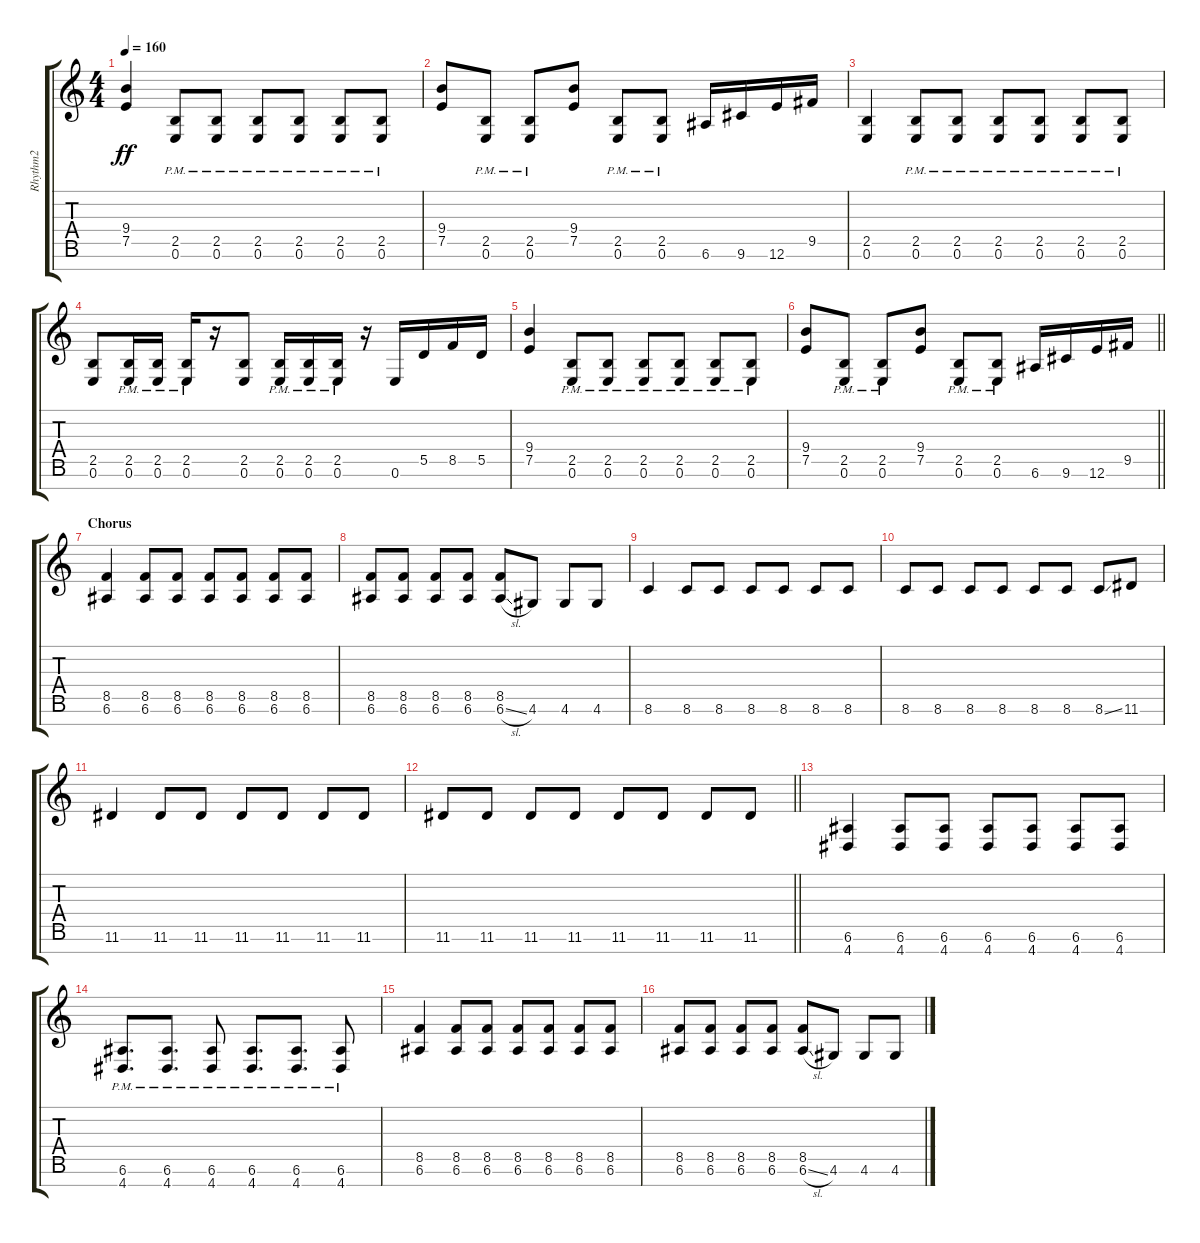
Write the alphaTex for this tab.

\track ("Rhythm2" "Rhythm2") {instrument overdrivenguitar}
\staff {score tabs}
\tuning (E4 B3 G3 D3 A2 E2 B1) {hide}
\ts (4 4)
\tempo 160
\clef g2
\ks c
(9.4 7.5).4{dy ff} (2.5{pm} 0.6{pm}).8 (2.5{pm} 0.6{pm}).8 (2.5{pm} 0.6{pm}).8 (2.5{pm} 0.6{pm}).8 (2.5{pm} 0.6{pm}).8 (2.5{pm} 0.6{pm}).8 |
(9.4 7.5).8 (2.5{pm} 0.6{pm}).8 (2.5{pm} 0.6{pm}).8 (9.4 7.5).8 (2.5{pm} 0.6{pm}).8 (2.5{pm} 0.6{pm}).8 6.6.16 9.6.16 12.6.16 9.5.16 |
(2.5 0.6).4 (2.5{pm} 0.6{pm}).8 (2.5{pm} 0.6{pm}).8 (2.5{pm} 0.6{pm}).8 (2.5{pm} 0.6{pm}).8 (2.5{pm} 0.6{pm}).8 (2.5{pm} 0.6{pm}).8 |
(2.5 0.6).8 (2.5{pm} 0.6{pm}).16 (2.5{pm} 0.6{pm}).16 (2.5{pm} 0.6{pm}).16 r.16 (2.5 0.6).8 (2.5{pm} 0.6{pm}).16 (2.5{pm} 0.6{pm}).16 (2.5{pm} 0.6{pm}).16 r.16 0.6.16 5.5.16 8.5.16 5.5.16 |
(9.4 7.5).4 (2.5{pm} 0.6{pm}).8 (2.5{pm} 0.6{pm}).8 (2.5{pm} 0.6{pm}).8 (2.5{pm} 0.6{pm}).8 (2.5{pm} 0.6{pm}).8 (2.5{pm} 0.6{pm}).8 |
\barLineRight lightlight
(9.4 7.5).8 (2.5{pm} 0.6{pm}).8 (2.5{pm} 0.6{pm}).8 (9.4 7.5).8 (2.5{pm} 0.6{pm}).8 (2.5{pm} 0.6{pm}).8 6.6.16 9.6.16 12.6.16 9.5.16 |
\section ("" "Chorus")
(8.5 6.6).4 (8.5 6.6).8 (8.5 6.6).8 (8.5 6.6).8 (8.5 6.6).8 (8.5 6.6).8 (8.5 6.6).8 |
(8.5 6.6).8 (8.5 6.6).8 (8.5 6.6).8 (8.5 6.6).8 (8.5 6.6{sl}).8 4.6.8 4.6.8 4.6.8 |
8.6.4 8.6.8 8.6.8 8.6.8 8.6.8 8.6.8 8.6.8 |
8.6.8 8.6.8 8.6.8 8.6.8 8.6.8 8.6.8 8.6{ss}.8 11.6.8 |
11.6.4 11.6.8 11.6.8 11.6.8 11.6.8 11.6.8 11.6.8 |
\barLineRight lightlight
11.6.8 11.6.8 11.6.8 11.6.8 11.6.8 11.6.8 11.6.8 11.6.8 |
(6.6 4.7).4 (6.6 4.7).8 (6.6 4.7).8 (6.6 4.7).8 (6.6 4.7).8 (6.6 4.7).8 (6.6 4.7).8 |
(6.6{pm} 4.7{pm}).8{d} (6.6{pm} 4.7{pm}).8{d} (6.6{pm} 4.7{pm}).8 (6.6{pm} 4.7{pm}).8{d} (6.6{pm} 4.7{pm}).8{d} (6.6{pm} 4.7{pm}).8 |
(8.5 6.6).4 (8.5 6.6).8 (8.5 6.6).8 (8.5 6.6).8 (8.5 6.6).8 (8.5 6.6).8 (8.5 6.6).8 |
(8.5 6.6).8 (8.5 6.6).8 (8.5 6.6).8 (8.5 6.6).8 (8.5 6.6{sl}).8 4.6.8 4.6.8 4.6.8
